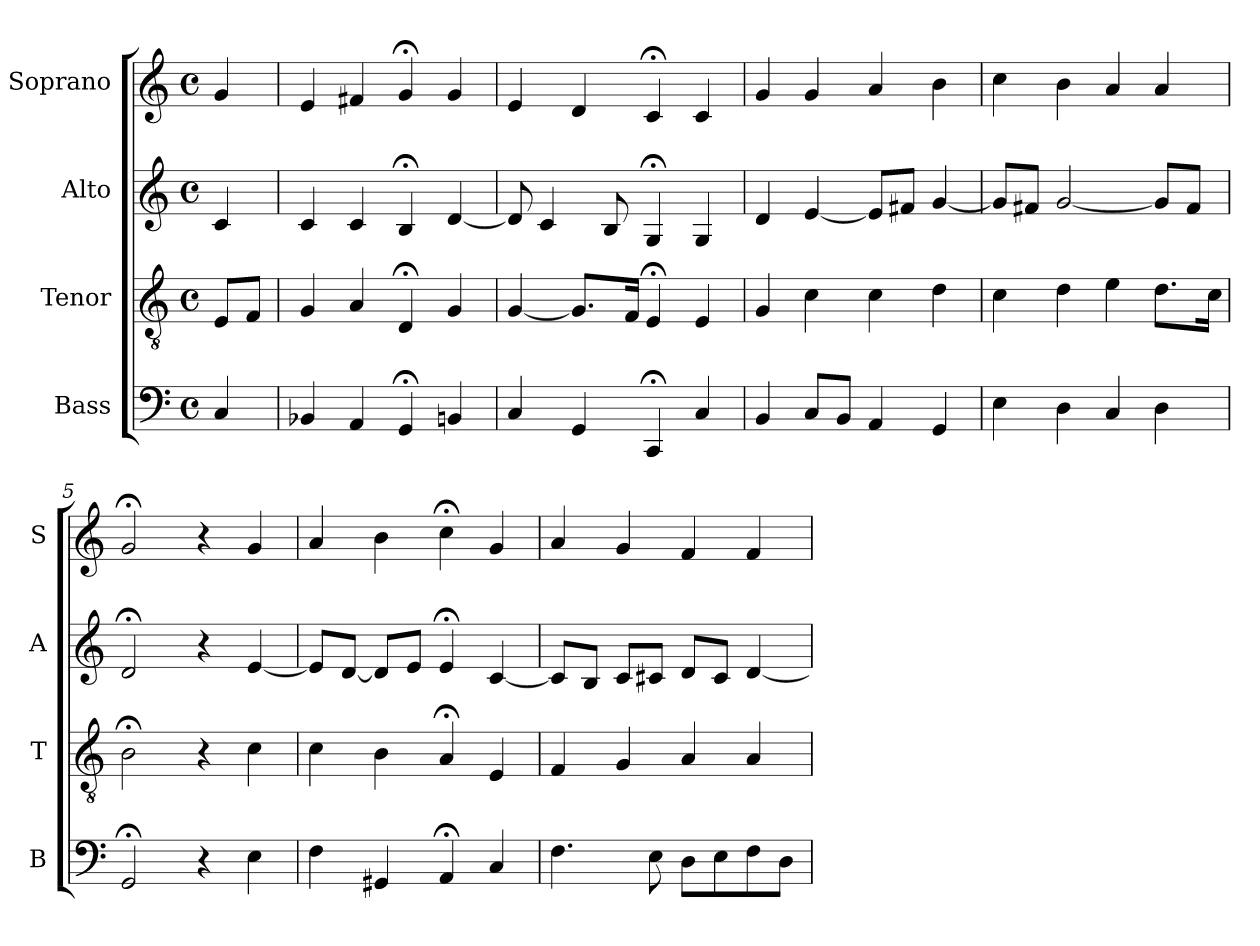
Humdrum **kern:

**kern	**kern	**kern	**kern
*part4	*part3	*part2	*part1
*staff4	*staff3	*staff2	*staff1
*I"Bass	*I"Tenor	*I"Alto	*I"Soprano
*I'B	*I'T	*I'A	*I'S
*clefF4	*clefGv2	*clefG2	*clefG2
*k[]	*k[]	*k[]	*k[]
*C:	*C:	*C:	*C:
*M4/4	*M4/4	*M4/4	*M4/4
*met(c)	*met(c)	*met(c)	*met(c)
*MM100	*MM100	*MM100	*MM100
=	=	=	=
4C	8EL	4c	4g
.	8FJ	.	.
=1	=1	=1	=1
4BB-Xi	4Gi	4ci	4ei
4AA	4A	4c	4f#X
4GG;<	4D;<	4B;<	4g;<
4BBn	4G	[4d	4g
=2	=2	=2	=2
4C	[4G	8d]	4e
.	.	4c	.
4GG	8.GL]	.	4d
.	.	8B	.
.	16FJk	.	.
4CC;<	4E;<	4G;<	4c;<
4C	4E	4G	4c
=3	=3	=3	=3
4BB	4G	4d	4g
8CL	4c	[4e	4g
8BBJ	.	.	.
4AA	4c	8eL]	4a
.	.	8f#XJ	.
4GG	4d	[4g	4b
=4	=4	=4	=4
4E	4c	8gL]	4cc
.	.	8f#XJ	.
4D	4d	[2g	4b
4C	4e	.	4a
4D	8.dL	8gL]	4a
.	.	8f#J	.
.	16cJk	.	.
=5	=5	=5	=5
2GG;<	2B;<	2d;<	2g;<
4r	4r	4r	4r
4E	4c	[4e	4g
=6	=6	=6	=6
4F	4c	8eL]	4a
.	.	[8dJ	.
4GG#X	4B	8dL]	4b
.	.	8eJ	.
4AA;<	4A;<	4e;<	4cc;<
4C	4E	[4c	4g
=7	=7	=7	=7
4.F	4F	8cL]	4a
.	.	8BJ	.
.	4G	8cL	4g
8E	.	8c#XJ	.
8DL	4A	8dL	4f
8E	.	8c#J	.
8F	4A	[4d	4f
8DJ	.	.	.
=	=	=	=
*-	*-	*-	*-
